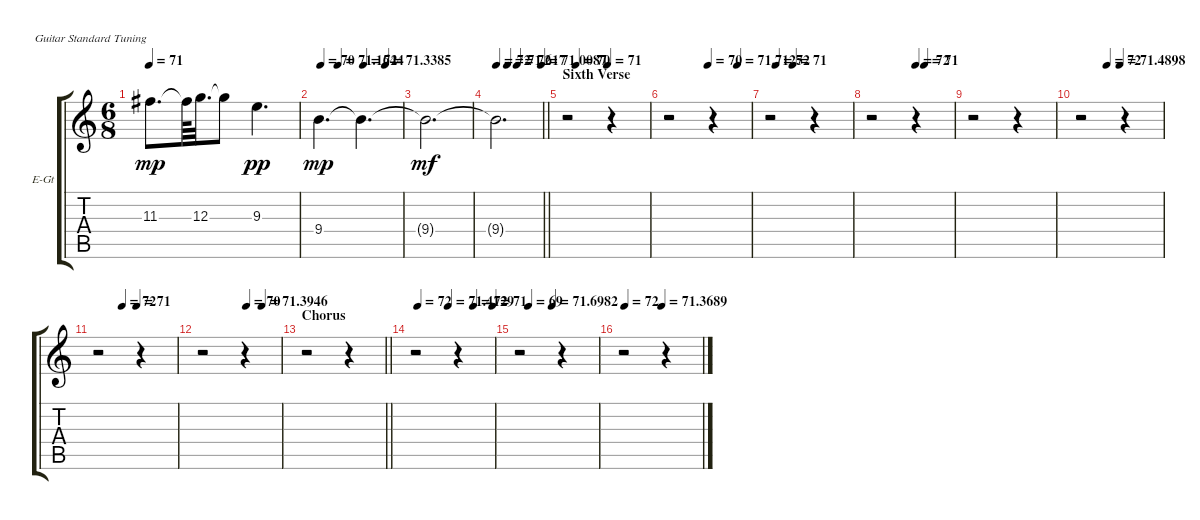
\bracketExtendMode groupsimilarinstruments
\firstSystemTrackNameOrientation horizontal
\otherSystemsTrackNameOrientation horizontal
\track ("Electric hi gain 2" "E-Gt") {instrument distortionguitar}
\staff {score tabs}
\tuning (E4 B3 G3 D3 A2 E2)
\ts (6 8)
\tempo 71
\clef g2
\ks c
11.3.8{d dy mp} 11.3{t}.64 12.3.32{d} 12.3{t}.8 9.3.4{d dy pp} |
\tempo (70 0.0375)
\tempo (71.1644 0.24375)
\tempo (72 0.54375)
\tempo (71.3385 0.80625)
9.4.4{d dy mp} 9.4{t}.4{d} |
9.4{t}.2{d dy mf} |
\tempo (72 0.04375)
\tempo (71.617 0.275)
\tempo (72 0.48125)
\tempo (71.0087 0.99375)
\barLineRight lightlight
9.4{t}.2{d} |
\section ("" "Sixth Verse")
\tempo (70 0.11875)
\tempo (71 0.5)
r.2 r.4 |
\tempo (70 0.4875)
\tempo (71.7125 0.84375)
r.2 r.4 |
\tempo (72 0.08125)
\tempo (71 0.2875)
r.2 r.4 |
\tempo (72 0.54375)
\tempo (71 0.65)
r.2 r.4 |
r.2 r.4 |
\tempo (72 0.33125)
\tempo (71.4898 0.4875)
r.2 r.4 |
\tempo (72 0.31875)
\tempo (71 0.5)
r.2 r.4 |
\tempo (70 0.56875)
\tempo (71.3946 0.76875)
r.2 r.4 |
\section ("" "Chorus")
\barLineRight lightlight
r.2 r.4 |
\tempo (72 0.0375)
\tempo (71.4129 0.425)
\tempo (72 0.74375)
\tempo (71 0.9875)
r.2 r.4 |
\tempo (69 0.125)
\tempo (71.6982 0.425)
r.2 r.4 |
\tempo (72 0.025)
\tempo (71.3689 0.49375)
r.2 r.4
